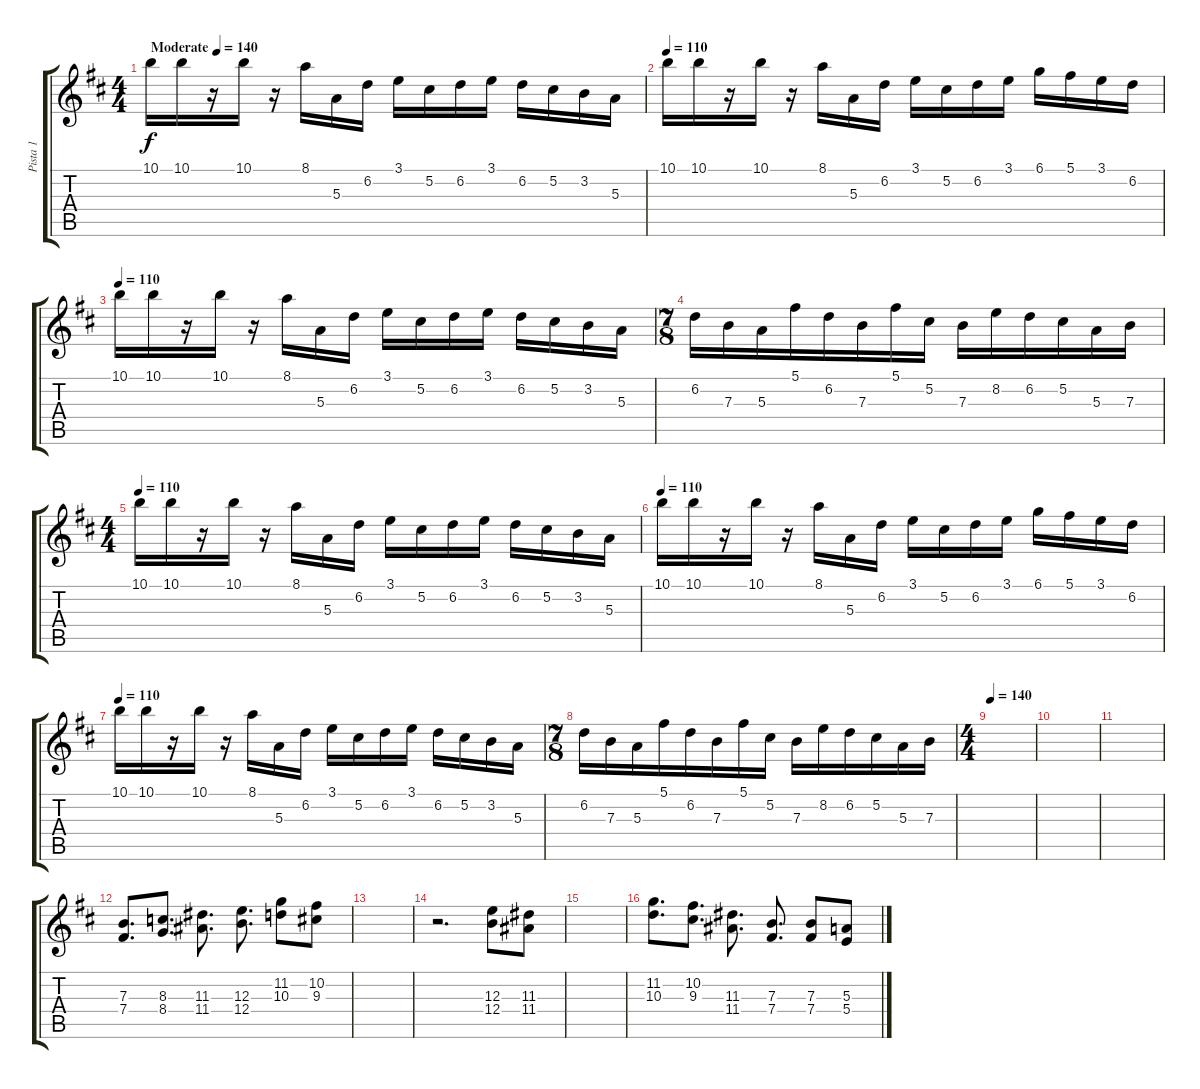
\track ("Pista 1" "Pista 1") {instrument distortionguitar}
\staff {score tabs}
\tuning (Db4 Ab3 E3 B2 Ab2 B1) {hide}
\ts (4 4)
\tempo (140 "Moderate")
\tempo 110
\tempo (140 "Moderate")
\clef g2
\ks bminor
10.1.16{dy f instrument distortionguitar} 10.1.16 r.16 10.1.16 r.16 8.1.16 5.3.16 6.2.16 3.1.16 5.2.16 6.2.16 3.1.16 6.2.16 5.2.16 3.2.16 5.3.16 |
\tempo 110
10.1.16 10.1.16 r.16 10.1.16 r.16 8.1.16 5.3.16 6.2.16 3.1.16 5.2.16 6.2.16 3.1.16 6.1.16 5.1.16 3.1.16 6.2.16 |
\tempo 110
10.1.16 10.1.16 r.16 10.1.16 r.16 8.1.16 5.3.16 6.2.16 3.1.16 5.2.16 6.2.16 3.1.16 6.2.16 5.2.16 3.2.16 5.3.16 |
\ts (7 8)
6.2.16 7.3.16 5.3.16 5.1.16 6.2.16 7.3.16 5.1.16 5.2.16 7.3.16 8.2.16 6.2.16 5.2.16 5.3.16 7.3.16 |
\ts (4 4)
\tempo 110
10.1.16 10.1.16 r.16 10.1.16 r.16 8.1.16 5.3.16 6.2.16 3.1.16 5.2.16 6.2.16 3.1.16 6.2.16 5.2.16 3.2.16 5.3.16 |
\tempo 110
10.1.16 10.1.16 r.16 10.1.16 r.16 8.1.16 5.3.16 6.2.16 3.1.16 5.2.16 6.2.16 3.1.16 6.1.16 5.1.16 3.1.16 6.2.16 |
\tempo 110
10.1.16 10.1.16 r.16 10.1.16 r.16 8.1.16 5.3.16 6.2.16 3.1.16 5.2.16 6.2.16 3.1.16 6.2.16 5.2.16 3.2.16 5.3.16 |
\ts (7 8)
6.2.16 7.3.16 5.3.16 5.1.16 6.2.16 7.3.16 5.1.16 5.2.16 7.3.16 8.2.16 6.2.16 5.2.16 5.3.16 7.3.16 |
\ts (4 4)
\tempo 140
|
|
|
(7.3 7.4).8{d} (8.3 8.4).8{d} (11.3 11.4).8{d} (12.3 12.4).8{d} (11.2 10.3).8 (10.2 9.3).8 |
|
r.2{d} (12.3 12.4).8 (11.3 11.4).8 |
|
(11.2 10.3).8{d} (10.2 9.3).8{d} (11.3 11.4).8{d} (7.3 7.4).8{d} (7.3 7.4).8 (5.3 5.4).8
